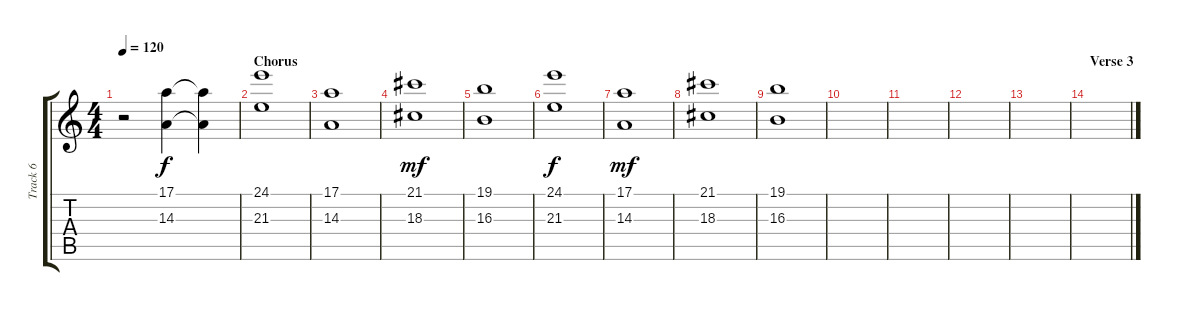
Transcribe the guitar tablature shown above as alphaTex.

\track ("Track 6" "Track 6") {instrument stringensemble1}
\staff {score tabs}
\tuning (E4 B3 G3 D3 A2 E2) {hide}
\ts (4 4)
\tempo 120
\clef g2
\ks c
r.2{dy f} (17.1 14.3).4 (17.1{t} 14.3{t}).4 |
\section ("" "Chorus")
(24.1 21.3).1 |
(17.1 14.3).1 |
(21.1 18.3).1{dy mf} |
(19.1 16.3).1 |
(24.1 21.3).1{dy f} |
(17.1 14.3).1{dy mf} |
(21.1 18.3).1 |
(19.1 16.3).1 |
|
|
|
|
\section ("" "Verse 3")
